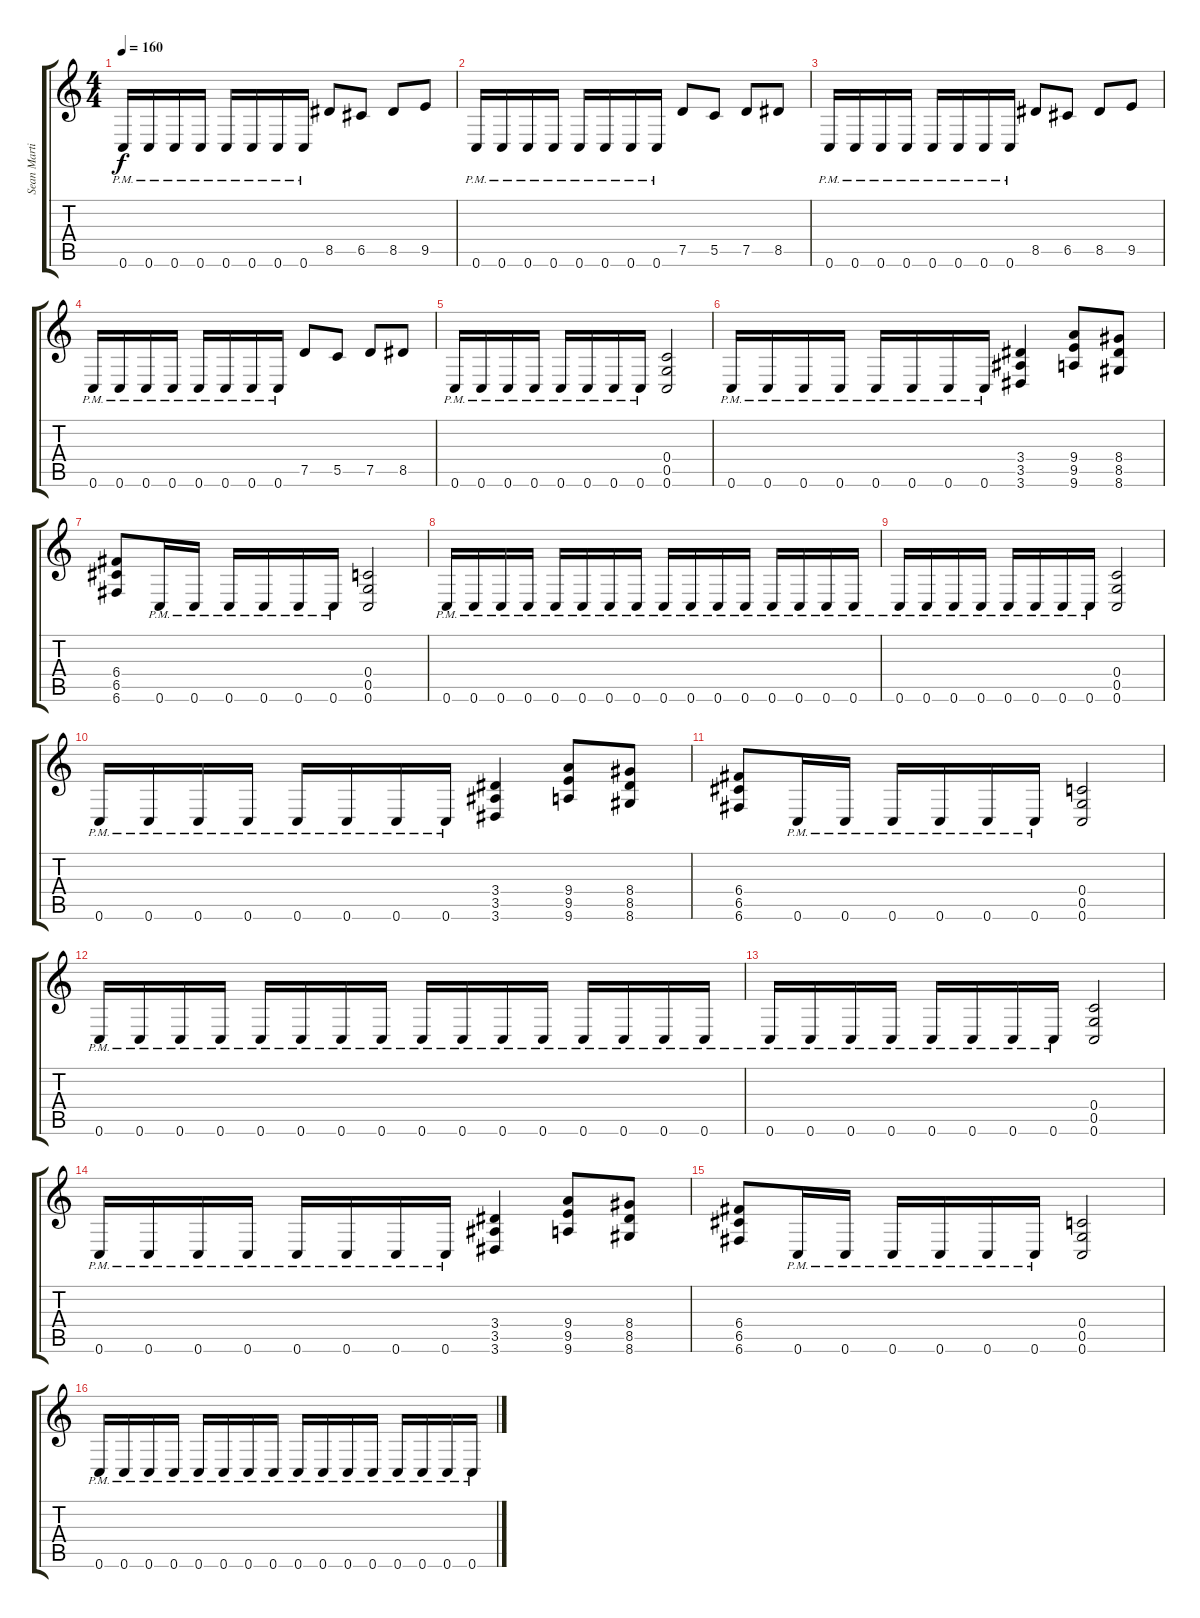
\track ("Sean Martin" "Sean Marti") {instrument distortionguitar}
\staff {score tabs}
\tuning (D4 A3 F3 C3 G2 C2) {hide}
\ts (4 4)
\tempo 160
\clef g2
\ks c
0.6{pm}.16{dy f} 0.6{pm}.16 0.6{pm}.16 0.6{pm}.16 0.6{pm}.16 0.6{pm}.16 0.6{pm}.16 0.6{pm}.16 8.5.8 6.5.8 8.5.8 9.5.8 |
0.6{pm}.16 0.6{pm}.16 0.6{pm}.16 0.6{pm}.16 0.6{pm}.16 0.6{pm}.16 0.6{pm}.16 0.6{pm}.16 7.5.8 5.5.8 7.5.8 8.5.8 |
0.6{pm}.16 0.6{pm}.16 0.6{pm}.16 0.6{pm}.16 0.6{pm}.16 0.6{pm}.16 0.6{pm}.16 0.6{pm}.16 8.5.8 6.5.8 8.5.8 9.5.8 |
0.6{pm}.16 0.6{pm}.16 0.6{pm}.16 0.6{pm}.16 0.6{pm}.16 0.6{pm}.16 0.6{pm}.16 0.6{pm}.16 7.5.8 5.5.8 7.5.8 8.5.8 |
\section ("" "")
0.6{pm}.16 0.6{pm}.16 0.6{pm}.16 0.6{pm}.16 0.6{pm}.16 0.6{pm}.16 0.6{pm}.16 0.6{pm}.16 (0.4 0.5 0.6).2 |
0.6{pm}.16 0.6{pm}.16 0.6{pm}.16 0.6{pm}.16 0.6{pm}.16 0.6{pm}.16 0.6{pm}.16 0.6{pm}.16 (3.4 3.5 3.6).4 (9.4 9.5 9.6).8 (8.4 8.5 8.6).8 |
(6.4 6.5 6.6).8 0.6{pm}.16 0.6{pm}.16 0.6{pm}.16 0.6{pm}.16 0.6{pm}.16 0.6{pm}.16 (0.4 0.5 0.6).2 |
0.6{pm}.16 0.6{pm}.16 0.6{pm}.16 0.6{pm}.16 0.6{pm}.16 0.6{pm}.16 0.6{pm}.16 0.6{pm}.16 0.6{pm}.16 0.6{pm}.16 0.6{pm}.16 0.6{pm}.16 0.6{pm}.16 0.6{pm}.16 0.6{pm}.16 0.6{pm}.16 |
0.6{pm}.16 0.6{pm}.16 0.6{pm}.16 0.6{pm}.16 0.6{pm}.16 0.6{pm}.16 0.6{pm}.16 0.6{pm}.16 (0.4 0.5 0.6).2 |
0.6{pm}.16 0.6{pm}.16 0.6{pm}.16 0.6{pm}.16 0.6{pm}.16 0.6{pm}.16 0.6{pm}.16 0.6{pm}.16 (3.4 3.5 3.6).4 (9.4 9.5 9.6).8 (8.4 8.5 8.6).8 |
(6.4 6.5 6.6).8 0.6{pm}.16 0.6{pm}.16 0.6{pm}.16 0.6{pm}.16 0.6{pm}.16 0.6{pm}.16 (0.4 0.5 0.6).2 |
0.6{pm}.16 0.6{pm}.16 0.6{pm}.16 0.6{pm}.16 0.6{pm}.16 0.6{pm}.16 0.6{pm}.16 0.6{pm}.16 0.6{pm}.16 0.6{pm}.16 0.6{pm}.16 0.6{pm}.16 0.6{pm}.16 0.6{pm}.16 0.6{pm}.16 0.6{pm}.16 |
0.6{pm}.16 0.6{pm}.16 0.6{pm}.16 0.6{pm}.16 0.6{pm}.16 0.6{pm}.16 0.6{pm}.16 0.6{pm}.16 (0.4 0.5 0.6).2 |
0.6{pm}.16 0.6{pm}.16 0.6{pm}.16 0.6{pm}.16 0.6{pm}.16 0.6{pm}.16 0.6{pm}.16 0.6{pm}.16 (3.4 3.5 3.6).4 (9.4 9.5 9.6).8 (8.4 8.5 8.6).8 |
(6.4 6.5 6.6).8 0.6{pm}.16 0.6{pm}.16 0.6{pm}.16 0.6{pm}.16 0.6{pm}.16 0.6{pm}.16 (0.4 0.5 0.6).2 |
0.6{pm}.16 0.6{pm}.16 0.6{pm}.16 0.6{pm}.16 0.6{pm}.16 0.6{pm}.16 0.6{pm}.16 0.6{pm}.16 0.6{pm}.16 0.6{pm}.16 0.6{pm}.16 0.6{pm}.16 0.6{pm}.16 0.6{pm}.16 0.6{pm}.16 0.6{pm}.16
